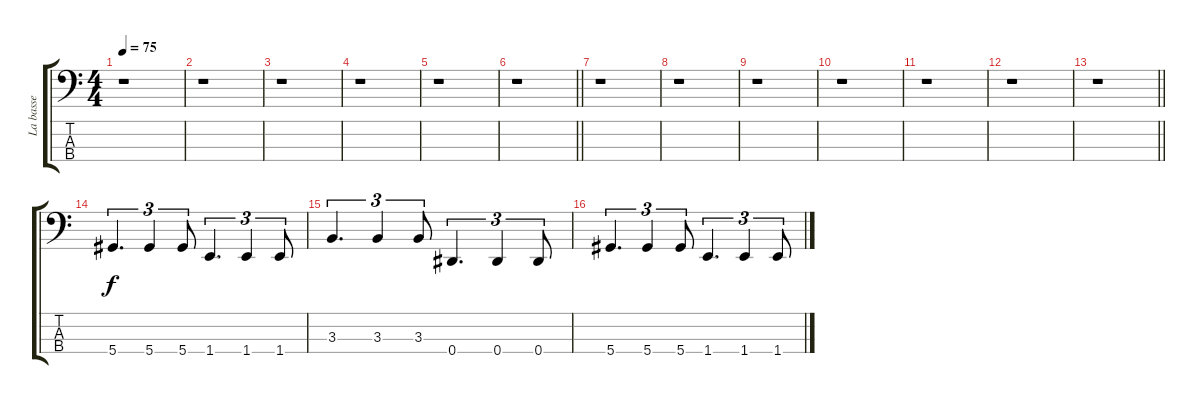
\track ("La basse " "La basse ") {instrument electricbassfinger}
\staff {score tabs}
\tuning (Gb2 Db2 Ab1 Eb1) {hide}
\ts (4 4)
\tempo 75
\clef f4
\ks c
r.1{dy f instrument electricbassfinger} |
r.1 |
r.1 |
r.1 |
r.1 |
\barLineRight lightlight
r.1 |
r.1 |
r.1 |
r.1 |
r.1 |
r.1 |
r.1 |
\barLineRight lightlight
r.1 |
5.4.4{d tu (3 2)} 5.4.4{tu (3 2)} 5.4.8{tu (3 2)} 1.4.4{d tu (3 2)} 1.4.4{tu (3 2)} 1.4.8{tu (3 2)} |
3.3.4{d tu (3 2)} 3.3.4{tu (3 2)} 3.3.8{tu (3 2)} 0.4.4{d tu (3 2)} 0.4.4{tu (3 2)} 0.4.8{tu (3 2)} |
5.4.4{d tu (3 2)} 5.4.4{tu (3 2)} 5.4.8{tu (3 2)} 1.4.4{d tu (3 2)} 1.4.4{tu (3 2)} 1.4.8{tu (3 2)}
